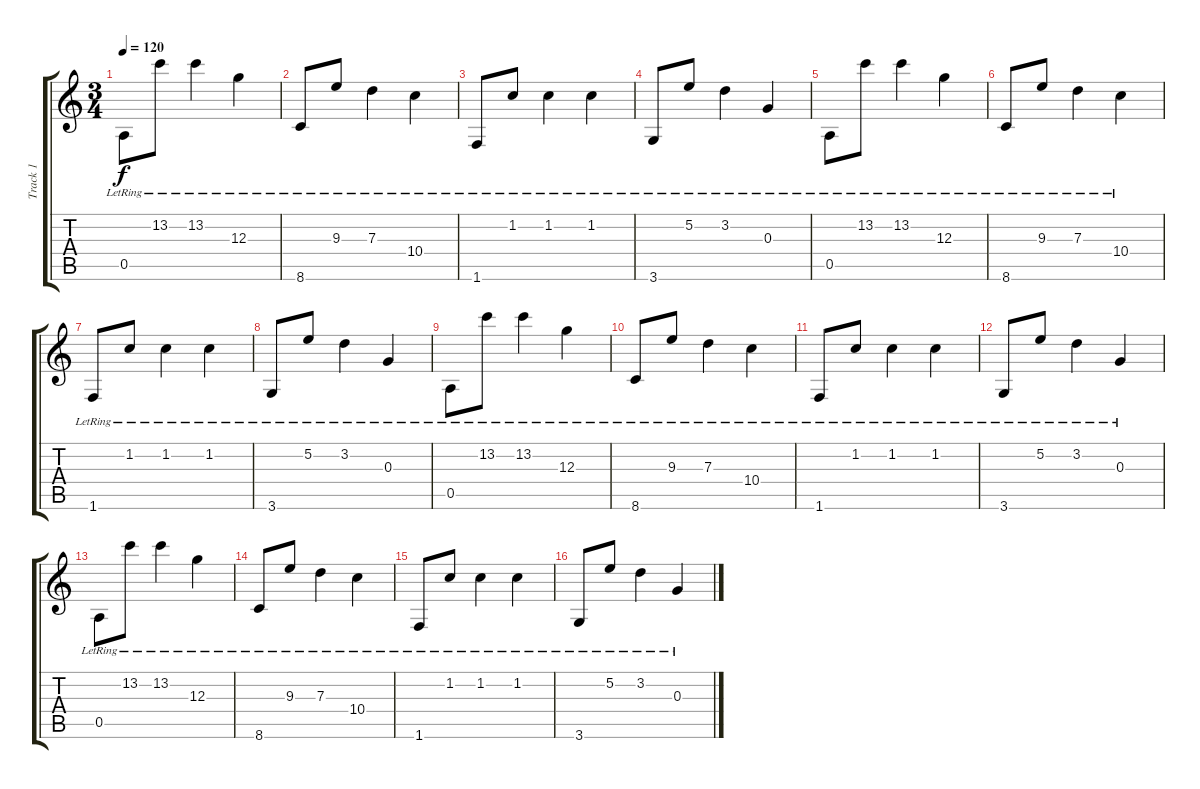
\track ("Track 1" "Track 1") {instrument electricguitarjazz}
\staff {score tabs}
\tuning (E4 B3 G3 D3 A2 E2) {hide}
\ts (3 4)
\tempo 120
\clef g2
\ks c
0.5{lr}.8{dy f} 13.2{lr}.8 13.2{lr}.4 12.3{lr}.4 |
8.6{lr}.8 9.3{lr}.8 7.3{lr}.4 10.4{lr}.4 |
1.6{lr}.8 1.2{lr}.8 1.2{lr}.4 1.2{lr}.4 |
3.6{lr}.8 5.2{lr}.8 3.2{lr}.4 0.3{lr}.4 |
0.5{lr}.8 13.2{lr}.8 13.2{lr}.4 12.3{lr}.4 |
8.6{lr}.8 9.3{lr}.8 7.3{lr}.4 10.4{lr}.4 |
1.6{lr}.8 1.2{lr}.8 1.2{lr}.4 1.2{lr}.4 |
3.6{lr}.8 5.2{lr}.8 3.2{lr}.4 0.3{lr}.4 |
0.5{lr}.8 13.2{lr}.8 13.2{lr}.4 12.3{lr}.4 |
8.6{lr}.8 9.3{lr}.8 7.3{lr}.4 10.4{lr}.4 |
1.6{lr}.8 1.2{lr}.8 1.2{lr}.4 1.2{lr}.4 |
3.6{lr}.8 5.2{lr}.8 3.2{lr}.4 0.3{lr}.4 |
0.5{lr}.8 13.2{lr}.8 13.2{lr}.4 12.3{lr}.4 |
8.6{lr}.8 9.3{lr}.8 7.3{lr}.4 10.4{lr}.4 |
1.6{lr}.8 1.2{lr}.8 1.2{lr}.4 1.2{lr}.4 |
3.6{lr}.8 5.2{lr}.8 3.2{lr}.4 0.3{lr}.4
